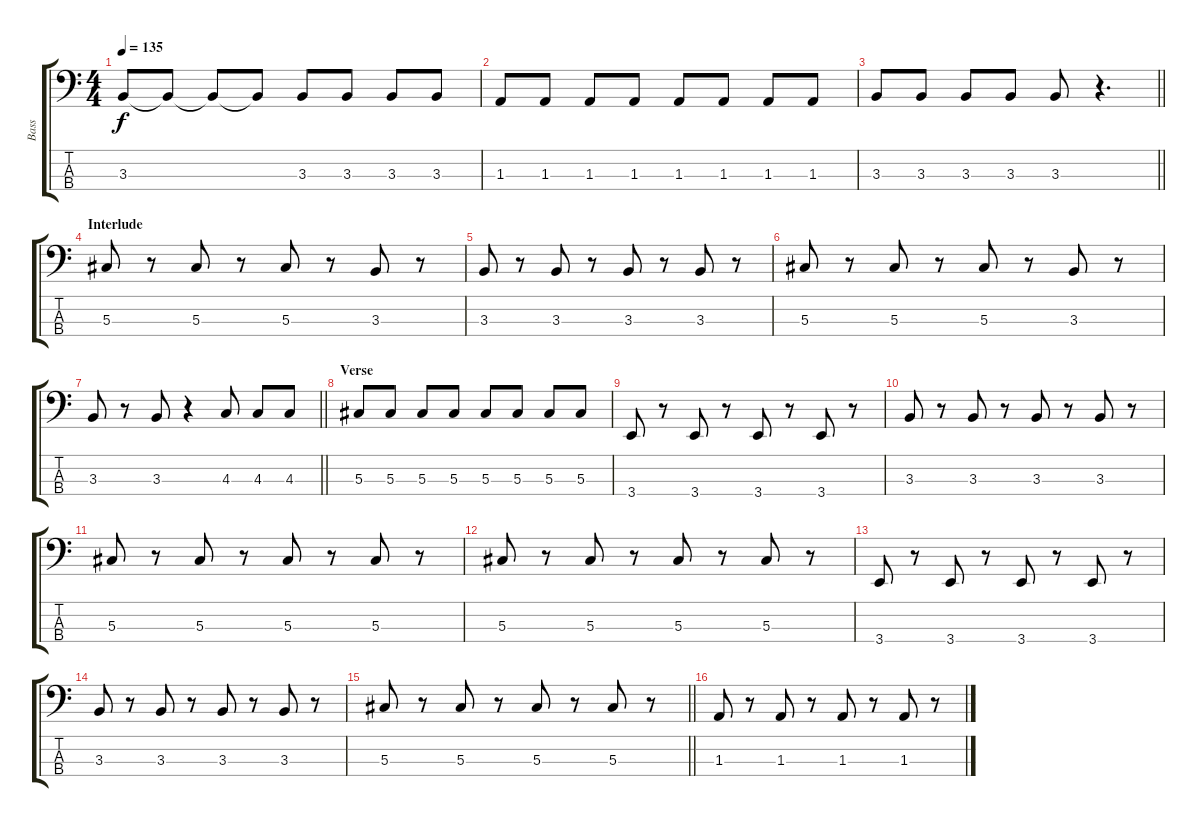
\track ("Bass" "Bass") {instrument electricbassfinger}
\staff {score tabs}
\tuning (Gb2 Db2 Ab1 Db1) {hide}
\ts (4 4)
\tempo 135
\clef f4
\ks c
3.3{t}.8{dy f} 3.3{t}.8 3.3{t}.8 3.3{t}.8 3.3.8 3.3.8 3.3.8 3.3.8 |
1.3.8 1.3.8 1.3.8 1.3.8 1.3.8 1.3.8 1.3.8 1.3.8 |
\barLineRight lightlight
3.3.8 3.3.8 3.3.8 3.3.8 3.3.8 r.4{d} |
\section ("" "Interlude")
5.3.8 r.8 5.3.8 r.8 5.3.8 r.8 3.3.8 r.8 |
3.3.8 r.8 3.3.8 r.8 3.3.8 r.8 3.3.8 r.8 |
5.3.8 r.8 5.3.8 r.8 5.3.8 r.8 3.3.8 r.8 |
\barLineRight lightlight
3.3.8 r.8 3.3.8 r.4 4.3.8 4.3.8 4.3.8 |
\section ("" "Verse")
5.3.8 5.3.8 5.3.8 5.3.8 5.3.8 5.3.8 5.3.8 5.3.8 |
3.4.8 r.8 3.4.8 r.8 3.4.8 r.8 3.4.8 r.8 |
3.3.8 r.8 3.3.8 r.8 3.3.8 r.8 3.3.8 r.8 |
5.3.8 r.8 5.3.8 r.8 5.3.8 r.8 5.3.8 r.8 |
5.3.8 r.8 5.3.8 r.8 5.3.8 r.8 5.3.8 r.8 |
3.4.8 r.8 3.4.8 r.8 3.4.8 r.8 3.4.8 r.8 |
3.3.8 r.8 3.3.8 r.8 3.3.8 r.8 3.3.8 r.8 |
\barLineRight lightlight
5.3.8 r.8 5.3.8 r.8 5.3.8 r.8 5.3.8 r.8 |
1.3.8 r.8 1.3.8 r.8 1.3.8 r.8 1.3.8 r.8
